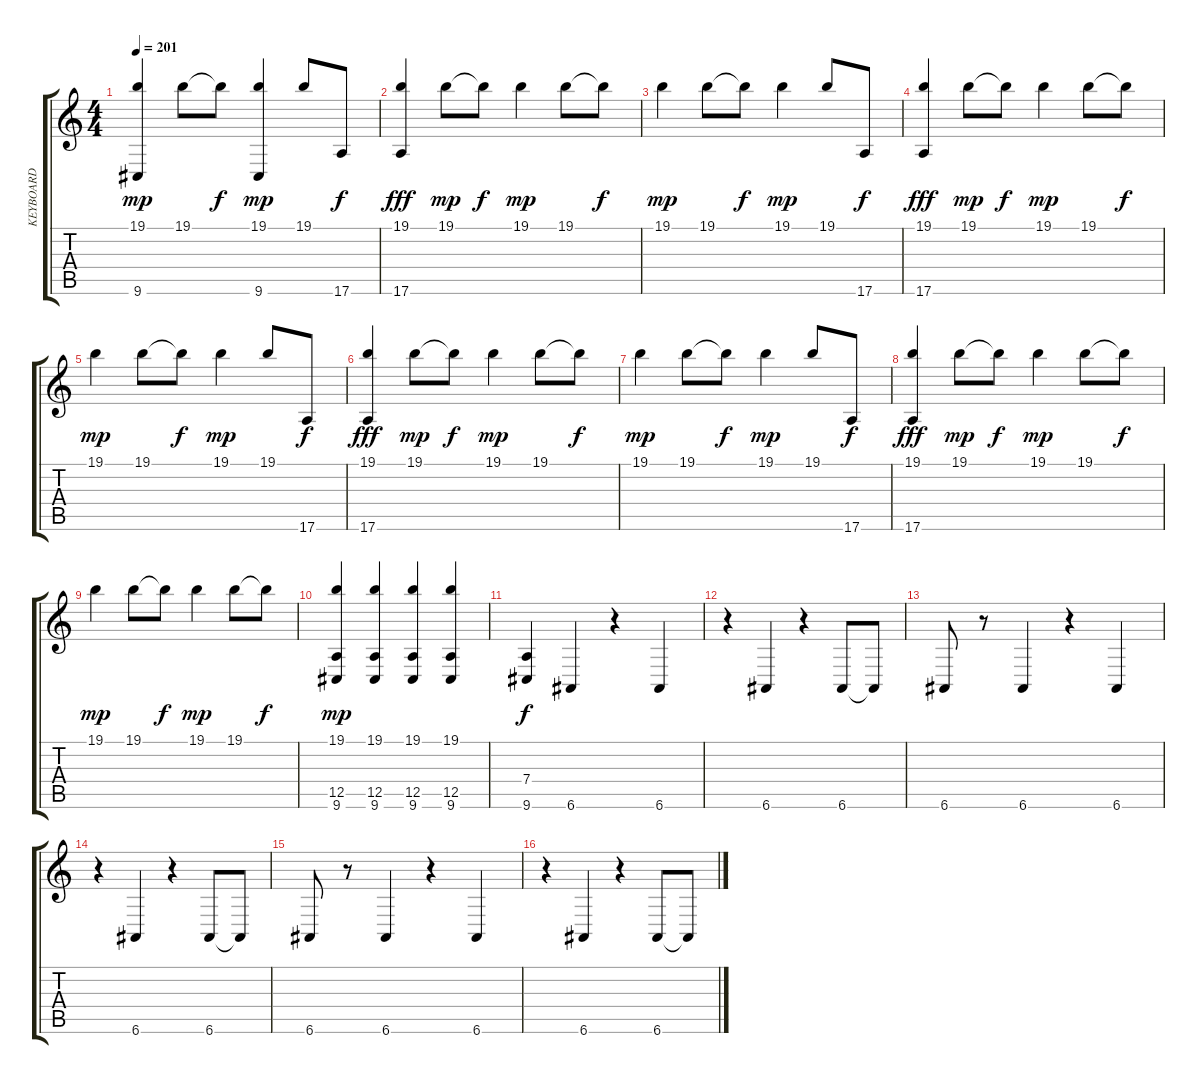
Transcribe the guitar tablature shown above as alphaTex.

\track ("KEYBOARD" "KEYBOARD") {instrument acousticgrandpiano}
\staff {score tabs}
\tuning (E4 B3 G3 D3 A2 E2) {hide}
\ts (4 4)
\tempo 201
\clef g2
\ks c
(19.1 9.6).4{dy mp} 19.1.8 19.1{t}.8{dy f} (19.1 9.6).4{dy mp} 19.1.8 17.6.8{dy f} |
(19.1 17.6).4{dy fff} 19.1.8{dy mp} 19.1{t}.8{dy f} 19.1.4{dy mp} 19.1.8 19.1{t}.8{dy f} |
19.1.4{dy mp} 19.1.8 19.1{t}.8{dy f} 19.1.4{dy mp} 19.1.8 17.6.8{dy f} |
(19.1 17.6).4{dy fff} 19.1.8{dy mp} 19.1{t}.8{dy f} 19.1.4{dy mp} 19.1.8 19.1{t}.8{dy f} |
19.1.4{dy mp} 19.1.8 19.1{t}.8{dy f} 19.1.4{dy mp} 19.1.8 17.6.8{dy f} |
(19.1 17.6).4{dy fff} 19.1.8{dy mp} 19.1{t}.8{dy f} 19.1.4{dy mp} 19.1.8 19.1{t}.8{dy f} |
19.1.4{dy mp} 19.1.8 19.1{t}.8{dy f} 19.1.4{dy mp} 19.1.8 17.6.8{dy f} |
(19.1 17.6).4{dy fff} 19.1.8{dy mp} 19.1{t}.8{dy f} 19.1.4{dy mp} 19.1.8 19.1{t}.8{dy f} |
19.1.4{dy mp} 19.1.8 19.1{t}.8{dy f} 19.1.4{dy mp} 19.1.8 19.1{t}.8{dy f} |
(19.1 12.5 9.6).4{dy mp} (19.1 12.5 9.6).4 (19.1 12.5 9.6).4 (19.1 12.5 9.6).4 |
(7.4 9.6).4{dy f} 6.6.4 r.4 6.6.4 |
r.4 6.6.4 r.4 6.6.8 6.6{t}.8 |
6.6.8 r.8 6.6.4 r.4 6.6.4 |
r.4 6.6.4 r.4 6.6.8 6.6{t}.8 |
6.6.8 r.8 6.6.4 r.4 6.6.4 |
r.4 6.6.4 r.4 6.6.8 6.6{t}.8
